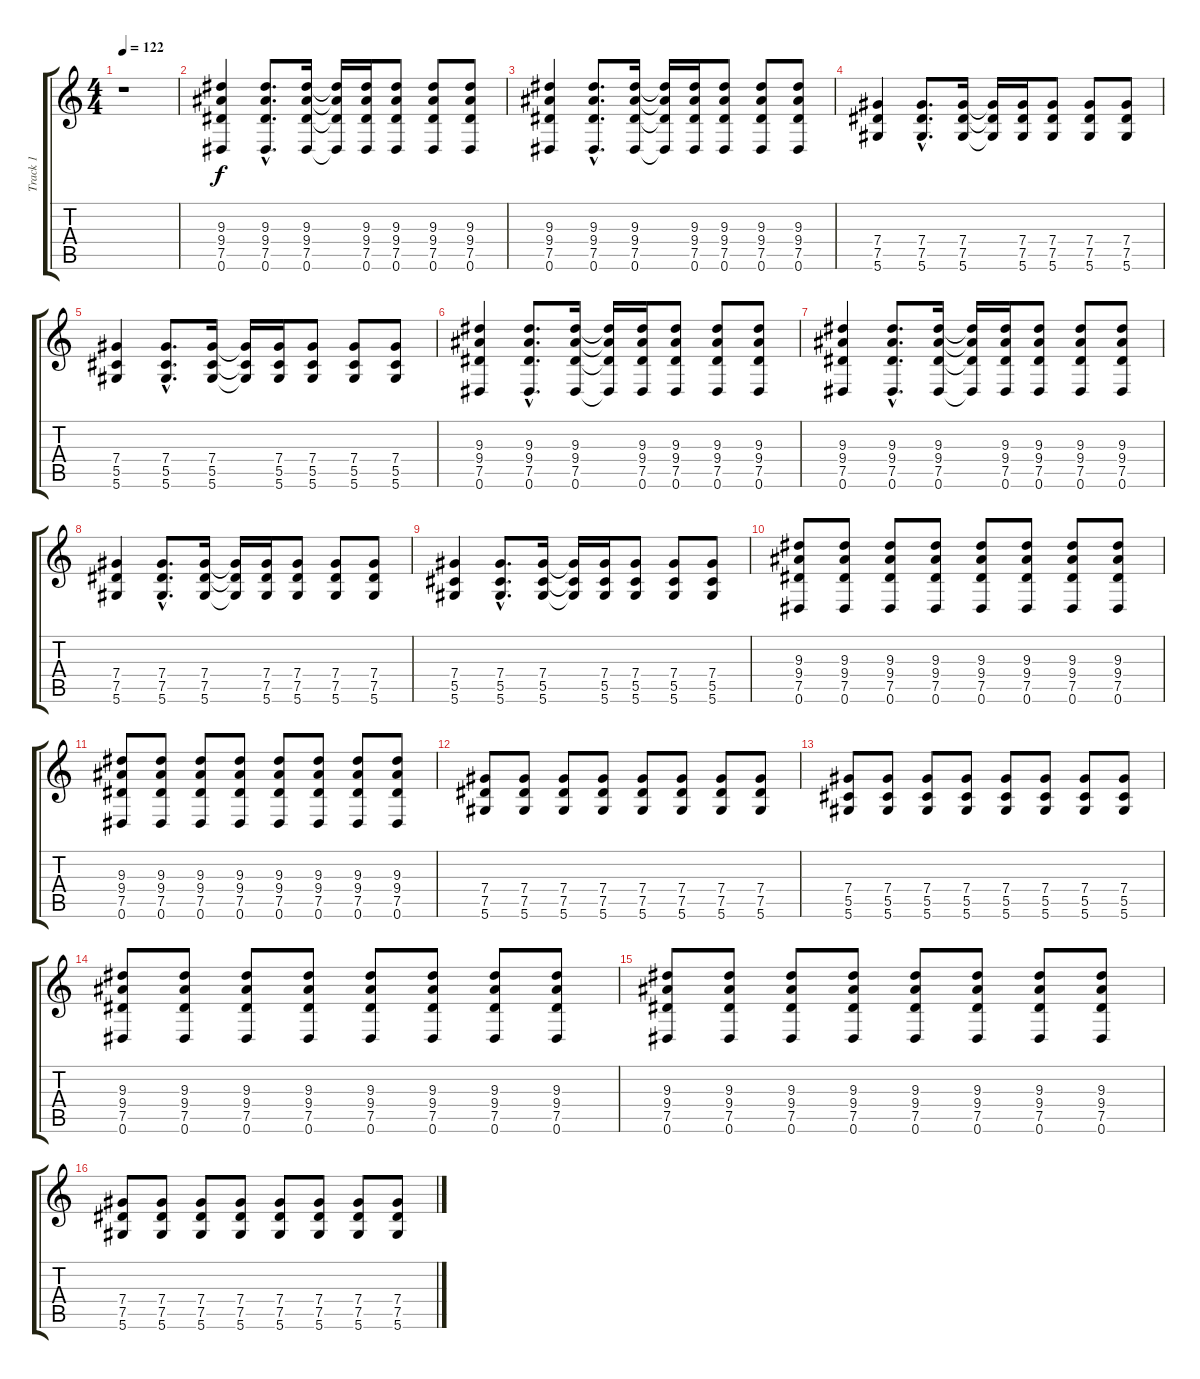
\track ("Track 1" "Track 1") {instrument distortionguitar}
\staff {score tabs}
\tuning (Eb4 Bb3 Gb3 Db3 Ab2 Eb2) {hide}
\ts (4 4)
\tempo 122
\clef g2
\ks c
r.1{dy f} |
(9.3 9.4 7.5 0.6).4 (9.3{hac} 9.4{hac} 7.5{hac} 0.6{hac}).8{d} (9.3 9.4 7.5 0.6).16 (9.3{t} 9.4{t} 7.5{t} 0.6{t}).16 (9.3 9.4 7.5 0.6).16 (9.3 9.4 7.5 0.6).8 (9.3 9.4 7.5 0.6).8 (9.3 9.4 7.5 0.6).8 |
(9.3 9.4 7.5 0.6).4 (9.3{hac} 9.4{hac} 7.5{hac} 0.6{hac}).8{d} (9.3 9.4 7.5 0.6).16 (9.3{t} 9.4{t} 7.5{t} 0.6{t}).16 (9.3 9.4 7.5 0.6).16 (9.3 9.4 7.5 0.6).8 (9.3 9.4 7.5 0.6).8 (9.3 9.4 7.5 0.6).8 |
(7.4 7.5 5.6).4 (7.4{hac} 7.5{hac} 5.6{hac}).8{d} (7.4 7.5 5.6).16 (7.4{t} 7.5{t} 5.6{t}).16 (7.4 7.5 5.6).16 (7.4 7.5 5.6).8 (7.4 7.5 5.6).8 (7.4 7.5 5.6).8 |
(7.4 5.5 5.6).4 (7.4{hac} 5.5{hac} 5.6{hac}).8{d} (7.4 5.5 5.6).16 (7.4{t} 5.5{t} 5.6{t}).16 (7.4 5.5 5.6).16 (7.4 5.5 5.6).8 (7.4 5.5 5.6).8 (7.4 5.5 5.6).8 |
(9.3 9.4 7.5 0.6).4 (9.3{hac} 9.4{hac} 7.5{hac} 0.6{hac}).8{d} (9.3 9.4 7.5 0.6).16 (9.3{t} 9.4{t} 7.5{t} 0.6{t}).16 (9.3 9.4 7.5 0.6).16 (9.3 9.4 7.5 0.6).8 (9.3 9.4 7.5 0.6).8 (9.3 9.4 7.5 0.6).8 |
(9.3 9.4 7.5 0.6).4 (9.3{hac} 9.4{hac} 7.5{hac} 0.6{hac}).8{d} (9.3 9.4 7.5 0.6).16 (9.3{t} 9.4{t} 7.5{t} 0.6{t}).16 (9.3 9.4 7.5 0.6).16 (9.3 9.4 7.5 0.6).8 (9.3 9.4 7.5 0.6).8 (9.3 9.4 7.5 0.6).8 |
(7.4 7.5 5.6).4 (7.4{hac} 7.5{hac} 5.6{hac}).8{d} (7.4 7.5 5.6).16 (7.4{t} 7.5{t} 5.6{t}).16 (7.4 7.5 5.6).16 (7.4 7.5 5.6).8 (7.4 7.5 5.6).8 (7.4 7.5 5.6).8 |
(7.4 5.5 5.6).4 (7.4{hac} 5.5{hac} 5.6{hac}).8{d} (7.4 5.5 5.6).16 (7.4{t} 5.5{t} 5.6{t}).16 (7.4 5.5 5.6).16 (7.4 5.5 5.6).8 (7.4 5.5 5.6).8 (7.4 5.5 5.6).8 |
(9.3 9.4 7.5 0.6).8 (9.3 9.4 7.5 0.6).8 (9.3 9.4 7.5 0.6).8 (9.3 9.4 7.5 0.6).8 (9.3 9.4 7.5 0.6).8 (9.3 9.4 7.5 0.6).8 (9.3 9.4 7.5 0.6).8 (9.3 9.4 7.5 0.6).8 |
(9.3 9.4 7.5 0.6).8 (9.3 9.4 7.5 0.6).8 (9.3 9.4 7.5 0.6).8 (9.3 9.4 7.5 0.6).8 (9.3 9.4 7.5 0.6).8 (9.3 9.4 7.5 0.6).8 (9.3 9.4 7.5 0.6).8 (9.3 9.4 7.5 0.6).8 |
(7.4 7.5 5.6).8 (7.4 7.5 5.6).8 (7.4 7.5 5.6).8 (7.4 7.5 5.6).8 (7.4 7.5 5.6).8 (7.4 7.5 5.6).8 (7.4 7.5 5.6).8 (7.4 7.5 5.6).8 |
(7.4 5.5 5.6).8 (7.4 5.5 5.6).8 (7.4 5.5 5.6).8 (7.4 5.5 5.6).8 (7.4 5.5 5.6).8 (7.4 5.5 5.6).8 (7.4 5.5 5.6).8 (7.4 5.5 5.6).8 |
(9.3 9.4 7.5 0.6).8 (9.3 9.4 7.5 0.6).8 (9.3 9.4 7.5 0.6).8 (9.3 9.4 7.5 0.6).8 (9.3 9.4 7.5 0.6).8 (9.3 9.4 7.5 0.6).8 (9.3 9.4 7.5 0.6).8 (9.3 9.4 7.5 0.6).8 |
(9.3 9.4 7.5 0.6).8 (9.3 9.4 7.5 0.6).8 (9.3 9.4 7.5 0.6).8 (9.3 9.4 7.5 0.6).8 (9.3 9.4 7.5 0.6).8 (9.3 9.4 7.5 0.6).8 (9.3 9.4 7.5 0.6).8 (9.3 9.4 7.5 0.6).8 |
(7.4 7.5 5.6).8 (7.4 7.5 5.6).8 (7.4 7.5 5.6).8 (7.4 7.5 5.6).8 (7.4 7.5 5.6).8 (7.4 7.5 5.6).8 (7.4 7.5 5.6).8 (7.4 7.5 5.6).8
